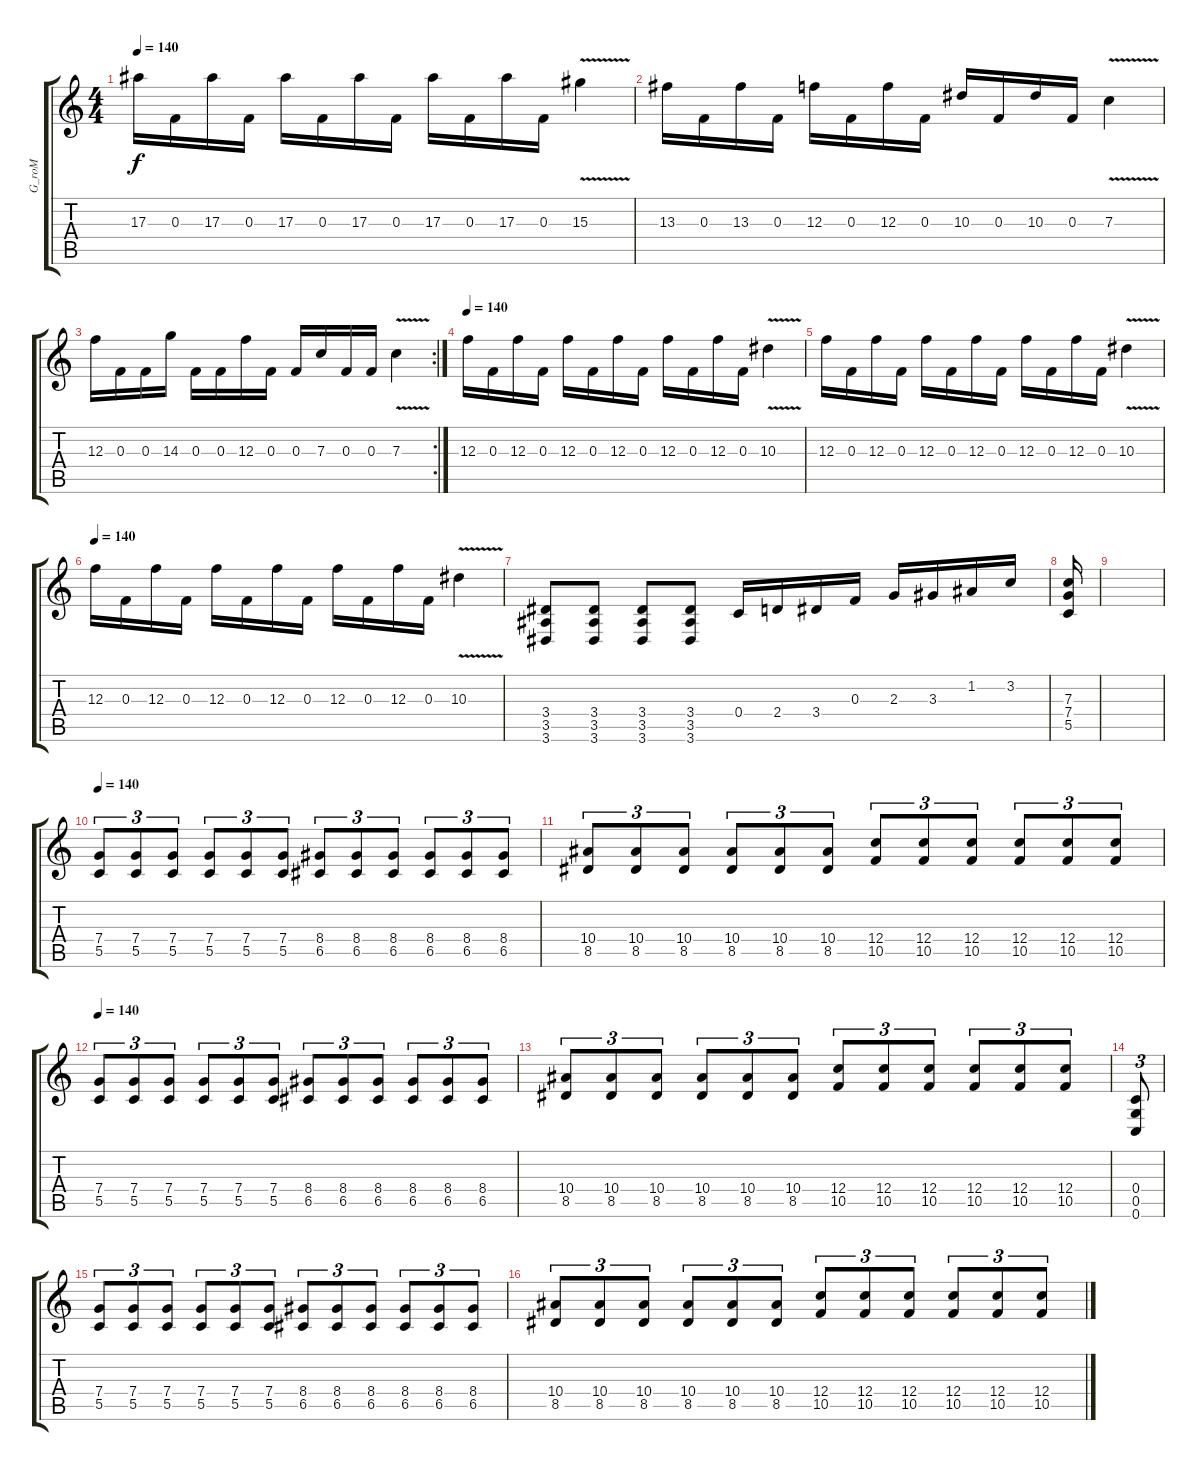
\track ("G_roM" "G_roM") {instrument distortionguitar}
\staff {score tabs}
\tuning (D4 A3 F3 C3 G2 C2) {hide}
\ts (4 4)
\tempo 140
\clef g2
\ks c
17.3.16{dy f volume 12} 0.3.16 17.3.16 0.3.16 17.3.16 0.3.16 17.3.16 0.3.16 17.3.16 0.3.16 17.3.16 0.3.16 15.3{v}.4 |
13.3.16 0.3.16 13.3.16 0.3.16 12.3.16 0.3.16 12.3.16 0.3.16 10.3.16 0.3.16 10.3.16 0.3.16 7.3{v}.4 |
\rc 2
12.3.16 0.3.16 0.3.16 14.3.16 0.3.16 0.3.16 12.3.16 0.3.16 0.3.16 7.3.16 0.3.16 0.3.16 7.3{v}.4 |
\tempo 140
12.3.16{volume 12} 0.3.16 12.3.16 0.3.16 12.3.16 0.3.16 12.3.16 0.3.16 12.3.16 0.3.16 12.3.16 0.3.16 10.3{v}.4 |
12.3.16{volume 12} 0.3.16 12.3.16 0.3.16 12.3.16 0.3.16 12.3.16 0.3.16 12.3.16 0.3.16 12.3.16 0.3.16 10.3{v}.4 |
\tempo 140
12.3.16{volume 12} 0.3.16 12.3.16 0.3.16 12.3.16 0.3.16 12.3.16 0.3.16 12.3.16 0.3.16 12.3.16 0.3.16 10.3{v}.4 |
(3.4 3.5 3.6).8{volume 16 balance 0} (3.4 3.5 3.6).8 (3.4 3.5 3.6).8 (3.4 3.5 3.6).8 0.4.16 2.4.16 3.4.16 0.3.16 2.3.16 3.3.16 1.2.16 3.2.16 |
(7.3 7.4 5.5).16 |
|
\tempo 140
(7.4 5.5).8{tu (3 2)} (7.4 5.5).8{tu (3 2)} (7.4 5.5).8{tu (3 2)} (7.4 5.5).8{tu (3 2)} (7.4 5.5).8{tu (3 2)} (7.4 5.5).8{tu (3 2)} (8.4 6.5).8{tu (3 2)} (8.4 6.5).8{tu (3 2)} (8.4 6.5).8{tu (3 2)} (8.4 6.5).8{tu (3 2)} (8.4 6.5).8{tu (3 2)} (8.4 6.5).8{tu (3 2)} |
(10.4 8.5).8{tu (3 2)} (10.4 8.5).8{tu (3 2)} (10.4 8.5).8{tu (3 2)} (10.4 8.5).8{tu (3 2)} (10.4 8.5).8{tu (3 2)} (10.4 8.5).8{tu (3 2)} (12.4 10.5).8{tu (3 2)} (12.4 10.5).8{tu (3 2)} (12.4 10.5).8{tu (3 2)} (12.4 10.5).8{tu (3 2)} (12.4 10.5).8{tu (3 2)} (12.4 10.5).8{tu (3 2)} |
\tempo 140
(7.4 5.5).8{tu (3 2)} (7.4 5.5).8{tu (3 2)} (7.4 5.5).8{tu (3 2)} (7.4 5.5).8{tu (3 2)} (7.4 5.5).8{tu (3 2)} (7.4 5.5).8{tu (3 2)} (8.4 6.5).8{tu (3 2)} (8.4 6.5).8{tu (3 2)} (8.4 6.5).8{tu (3 2)} (8.4 6.5).8{tu (3 2)} (8.4 6.5).8{tu (3 2)} (8.4 6.5).8{tu (3 2)} |
(10.4 8.5).8{tu (3 2)} (10.4 8.5).8{tu (3 2)} (10.4 8.5).8{tu (3 2)} (10.4 8.5).8{tu (3 2)} (10.4 8.5).8{tu (3 2)} (10.4 8.5).8{tu (3 2)} (12.4 10.5).8{tu (3 2)} (12.4 10.5).8{tu (3 2)} (12.4 10.5).8{tu (3 2)} (12.4 10.5).8{tu (3 2)} (12.4 10.5).8{tu (3 2)} (12.4 10.5).8{tu (3 2)} |
(0.4 0.5 0.6).8{tu (3 2)} |
(7.4 5.5).8{tu (3 2)} (7.4 5.5).8{tu (3 2)} (7.4 5.5).8{tu (3 2)} (7.4 5.5).8{tu (3 2)} (7.4 5.5).8{tu (3 2)} (7.4 5.5).8{tu (3 2)} (8.4 6.5).8{tu (3 2)} (8.4 6.5).8{tu (3 2)} (8.4 6.5).8{tu (3 2)} (8.4 6.5).8{tu (3 2)} (8.4 6.5).8{tu (3 2)} (8.4 6.5).8{tu (3 2)} |
(10.4 8.5).8{tu (3 2)} (10.4 8.5).8{tu (3 2)} (10.4 8.5).8{tu (3 2)} (10.4 8.5).8{tu (3 2)} (10.4 8.5).8{tu (3 2)} (10.4 8.5).8{tu (3 2)} (12.4 10.5).8{tu (3 2)} (12.4 10.5).8{tu (3 2)} (12.4 10.5).8{tu (3 2)} (12.4 10.5).8{tu (3 2)} (12.4 10.5).8{tu (3 2)} (12.4 10.5).8{tu (3 2)}
